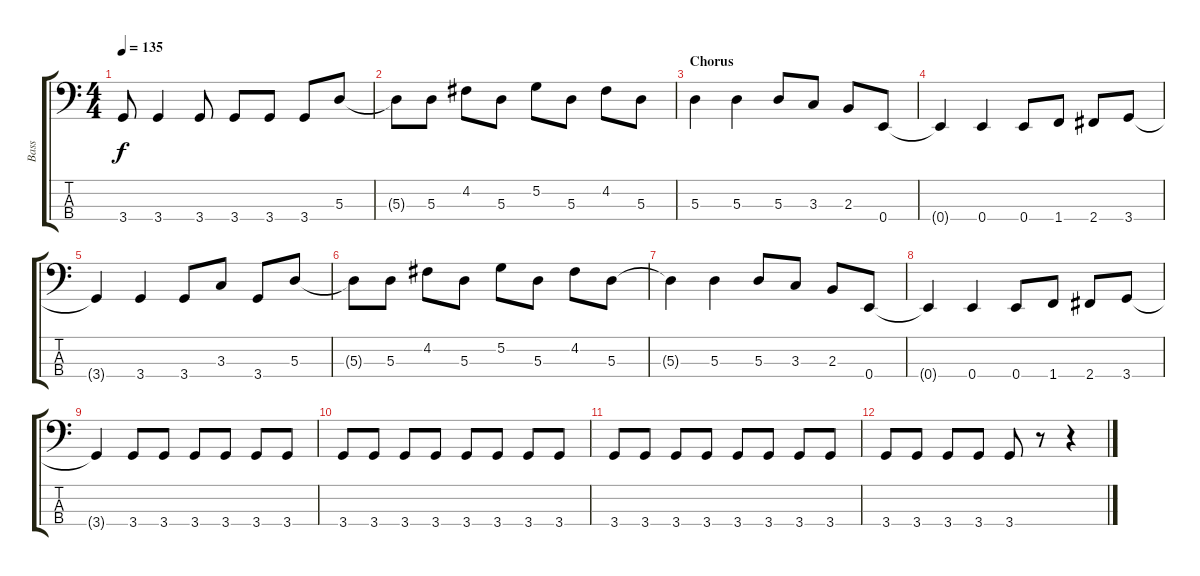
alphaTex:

\track ("Bass" "Bass") {instrument electricbassfinger}
\staff {score tabs}
\tuning (G2 D2 A1 E1) {hide}
\ts (4 4)
\tempo 135
\clef f4
\ks c
3.4{t}.8{dy f} 3.4.4 3.4.8 3.4.8 3.4.8 3.4.8 5.3.8 |
5.3{t}.8 5.3.8 4.2.8 5.3.8 5.2.8 5.3.8 4.2.8 5.3.8 |
\section ("" "Chorus")
5.3.4 5.3.4 5.3.8 3.3.8 2.3.8 0.4.8 |
0.4{t}.4 0.4.4 0.4.8 1.4.8 2.4.8 3.4.8 |
3.4{t}.4 3.4.4 3.4.8 3.3.8 3.4.8 5.3.8 |
5.3{t}.8 5.3.8 4.2.8 5.3.8 5.2.8 5.3.8 4.2.8 5.3.8 |
5.3{t}.4 5.3.4 5.3.8 3.3.8 2.3.8 0.4.8 |
0.4{t}.4 0.4.4 0.4.8 1.4.8 2.4.8 3.4.8 |
3.4{t}.4 3.4.8 3.4.8 3.4.8 3.4.8 3.4.8 3.4.8 |
3.4.8 3.4.8 3.4.8 3.4.8 3.4.8 3.4.8 3.4.8 3.4.8 |
3.4.8 3.4.8 3.4.8 3.4.8 3.4.8 3.4.8 3.4.8 3.4.8 |
3.4.8 3.4.8 3.4.8 3.4.8 3.4.8 r.8 r.4
